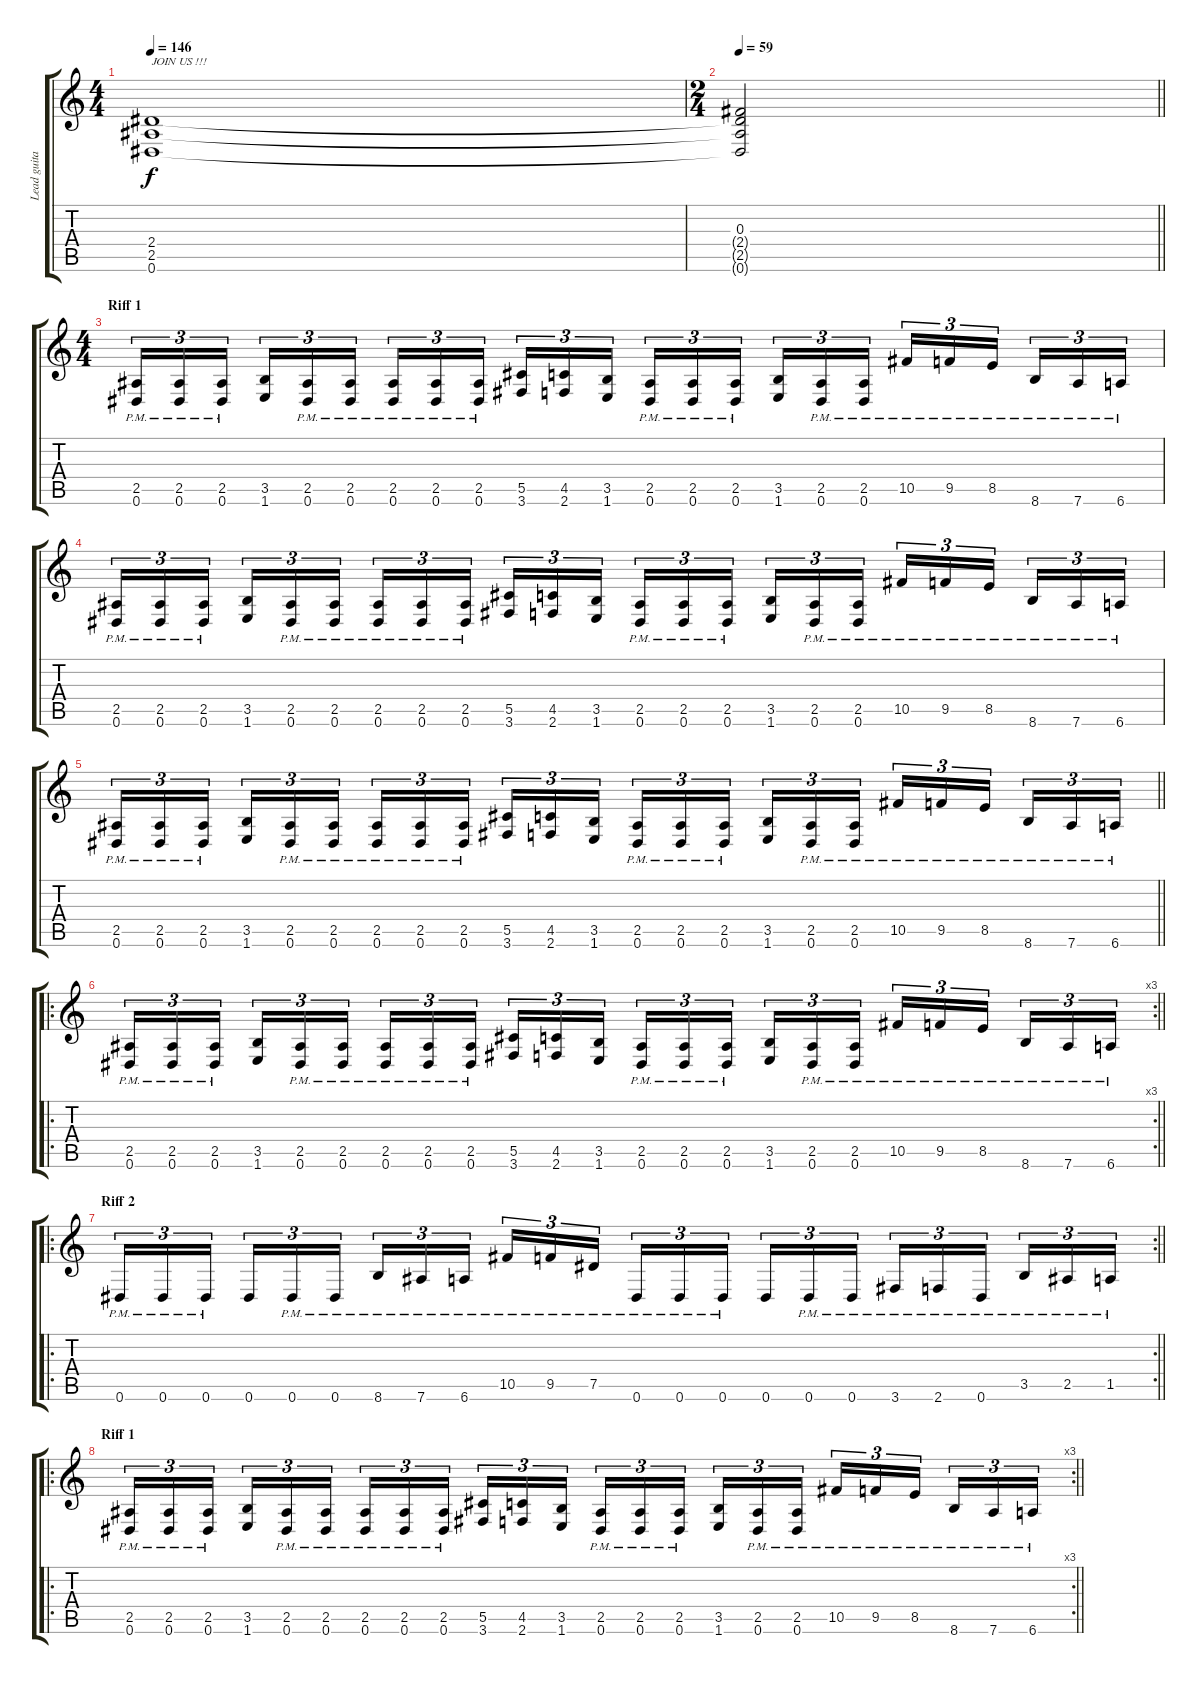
\track ("Lead guitar" "Lead guita") {instrument distortionguitar}
\staff {score tabs}
\tuning (Eb4 Bb3 Gb3 Db3 Ab2 Eb2) {hide}
\ts (4 4)
\tempo 146
\clef g2
\ks c
(2.4 2.5 0.6).1{txt "JOIN US !!!" dy f} |
\ts (2 4)
\tempo 59
\barLineRight lightlight
(0.3 2.4{t} 2.5{t} 0.6{t}).2 |
\ts (4 4)
\section ("" "Riff 1")
(2.5{pm} 0.6{pm}).16{tu (3 2)} (2.5{pm} 0.6{pm}).16{tu (3 2)} (2.5{pm} 0.6{pm}).16{tu (3 2) beam splitsecondary} (3.5 1.6).16{tu (3 2)} (2.5{pm} 0.6{pm}).16{tu (3 2)} (2.5{pm} 0.6{pm}).16{tu (3 2)} (2.5{pm} 0.6{pm}).16{tu (3 2)} (2.5{pm} 0.6{pm}).16{tu (3 2)} (2.5{pm} 0.6{pm}).16{tu (3 2) beam splitsecondary} (5.5 3.6).16{tu (3 2)} (4.5 2.6).16{tu (3 2)} (3.5 1.6).16{tu (3 2)} (2.5{pm} 0.6{pm}).16{tu (3 2)} (2.5{pm} 0.6{pm}).16{tu (3 2)} (2.5{pm} 0.6{pm}).16{tu (3 2) beam splitsecondary} (3.5 1.6).16{tu (3 2)} (2.5{pm} 0.6{pm}).16{tu (3 2)} (2.5{pm} 0.6{pm}).16{tu (3 2)} 10.5{pm}.16{tu (3 2)} 9.5{pm}.16{tu (3 2)} 8.5{pm}.16{tu (3 2) beam splitsecondary} 8.6{pm}.16{tu (3 2)} 7.6{pm}.16{tu (3 2)} 6.6{pm}.16{tu (3 2)} |
(2.5{pm} 0.6{pm}).16{tu (3 2)} (2.5{pm} 0.6{pm}).16{tu (3 2)} (2.5{pm} 0.6{pm}).16{tu (3 2) beam splitsecondary} (3.5 1.6).16{tu (3 2)} (2.5{pm} 0.6{pm}).16{tu (3 2)} (2.5{pm} 0.6{pm}).16{tu (3 2)} (2.5{pm} 0.6{pm}).16{tu (3 2)} (2.5{pm} 0.6{pm}).16{tu (3 2)} (2.5{pm} 0.6{pm}).16{tu (3 2) beam splitsecondary} (5.5 3.6).16{tu (3 2)} (4.5 2.6).16{tu (3 2)} (3.5 1.6).16{tu (3 2)} (2.5{pm} 0.6{pm}).16{tu (3 2)} (2.5{pm} 0.6{pm}).16{tu (3 2)} (2.5{pm} 0.6{pm}).16{tu (3 2) beam splitsecondary} (3.5 1.6).16{tu (3 2)} (2.5{pm} 0.6{pm}).16{tu (3 2)} (2.5{pm} 0.6{pm}).16{tu (3 2)} 10.5{pm}.16{tu (3 2)} 9.5{pm}.16{tu (3 2)} 8.5{pm}.16{tu (3 2) beam splitsecondary} 8.6{pm}.16{tu (3 2)} 7.6{pm}.16{tu (3 2)} 6.6{pm}.16{tu (3 2)} |
\barLineRight lightlight
(2.5{pm} 0.6{pm}).16{tu (3 2)} (2.5{pm} 0.6{pm}).16{tu (3 2)} (2.5{pm} 0.6{pm}).16{tu (3 2) beam splitsecondary} (3.5 1.6).16{tu (3 2)} (2.5{pm} 0.6{pm}).16{tu (3 2)} (2.5{pm} 0.6{pm}).16{tu (3 2)} (2.5{pm} 0.6{pm}).16{tu (3 2)} (2.5{pm} 0.6{pm}).16{tu (3 2)} (2.5{pm} 0.6{pm}).16{tu (3 2) beam splitsecondary} (5.5 3.6).16{tu (3 2)} (4.5 2.6).16{tu (3 2)} (3.5 1.6).16{tu (3 2)} (2.5{pm} 0.6{pm}).16{tu (3 2)} (2.5{pm} 0.6{pm}).16{tu (3 2)} (2.5{pm} 0.6{pm}).16{tu (3 2) beam splitsecondary} (3.5 1.6).16{tu (3 2)} (2.5{pm} 0.6{pm}).16{tu (3 2)} (2.5{pm} 0.6{pm}).16{tu (3 2)} 10.5{pm}.16{tu (3 2)} 9.5{pm}.16{tu (3 2)} 8.5{pm}.16{tu (3 2) beam splitsecondary} 8.6{pm}.16{tu (3 2)} 7.6{pm}.16{tu (3 2)} 6.6{pm}.16{tu (3 2)} |
\ro
\rc 3
\barLineRight lightlight
(2.5{pm} 0.6{pm}).16{tu (3 2)} (2.5{pm} 0.6{pm}).16{tu (3 2)} (2.5{pm} 0.6{pm}).16{tu (3 2) beam splitsecondary} (3.5 1.6).16{tu (3 2)} (2.5{pm} 0.6{pm}).16{tu (3 2)} (2.5{pm} 0.6{pm}).16{tu (3 2)} (2.5{pm} 0.6{pm}).16{tu (3 2)} (2.5{pm} 0.6{pm}).16{tu (3 2)} (2.5{pm} 0.6{pm}).16{tu (3 2) beam splitsecondary} (5.5 3.6).16{tu (3 2)} (4.5 2.6).16{tu (3 2)} (3.5 1.6).16{tu (3 2)} (2.5{pm} 0.6{pm}).16{tu (3 2)} (2.5{pm} 0.6{pm}).16{tu (3 2)} (2.5{pm} 0.6{pm}).16{tu (3 2) beam splitsecondary} (3.5 1.6).16{tu (3 2)} (2.5{pm} 0.6{pm}).16{tu (3 2)} (2.5{pm} 0.6{pm}).16{tu (3 2)} 10.5{pm}.16{tu (3 2)} 9.5{pm}.16{tu (3 2)} 8.5{pm}.16{tu (3 2) beam splitsecondary} 8.6{pm}.16{tu (3 2)} 7.6{pm}.16{tu (3 2)} 6.6{pm}.16{tu (3 2)} |
\ro
\rc 2
\section ("" "Riff 2")
\barLineRight lightlight
0.6{pm}.16{tu (3 2)} 0.6{pm}.16{tu (3 2)} 0.6{pm}.16{tu (3 2) beam splitsecondary} 0.6.16{tu (3 2)} 0.6{pm}.16{tu (3 2)} 0.6{pm}.16{tu (3 2)} 8.6{pm}.16{tu (3 2)} 7.6{pm}.16{tu (3 2)} 6.6{pm}.16{tu (3 2) beam splitsecondary} 10.5{pm}.16{tu (3 2)} 9.5{pm}.16{tu (3 2)} 7.5{pm}.16{tu (3 2)} 0.6{pm}.16{tu (3 2)} 0.6{pm}.16{tu (3 2)} 0.6{pm}.16{tu (3 2) beam splitsecondary} 0.6.16{tu (3 2)} 0.6{pm}.16{tu (3 2)} 0.6{pm}.16{tu (3 2)} 3.6{pm}.16{tu (3 2)} 2.6{pm}.16{tu (3 2)} 0.6{pm}.16{tu (3 2) beam splitsecondary} 3.5{pm}.16{tu (3 2)} 2.5{pm}.16{tu (3 2)} 1.5{pm}.16{tu (3 2)} |
\ro
\rc 3
\section ("" "Riff 1")
\barLineRight lightlight
(2.5{pm} 0.6{pm}).16{tu (3 2)} (2.5{pm} 0.6{pm}).16{tu (3 2)} (2.5{pm} 0.6{pm}).16{tu (3 2) beam splitsecondary} (3.5 1.6).16{tu (3 2)} (2.5{pm} 0.6{pm}).16{tu (3 2)} (2.5{pm} 0.6{pm}).16{tu (3 2)} (2.5{pm} 0.6{pm}).16{tu (3 2)} (2.5{pm} 0.6{pm}).16{tu (3 2)} (2.5{pm} 0.6{pm}).16{tu (3 2) beam splitsecondary} (5.5 3.6).16{tu (3 2)} (4.5 2.6).16{tu (3 2)} (3.5 1.6).16{tu (3 2)} (2.5{pm} 0.6{pm}).16{tu (3 2)} (2.5{pm} 0.6{pm}).16{tu (3 2)} (2.5{pm} 0.6{pm}).16{tu (3 2) beam splitsecondary} (3.5 1.6).16{tu (3 2)} (2.5{pm} 0.6{pm}).16{tu (3 2)} (2.5{pm} 0.6{pm}).16{tu (3 2)} 10.5{pm}.16{tu (3 2)} 9.5{pm}.16{tu (3 2)} 8.5{pm}.16{tu (3 2) beam splitsecondary} 8.6{pm}.16{tu (3 2)} 7.6{pm}.16{tu (3 2)} 6.6{pm}.16{tu (3 2)}
